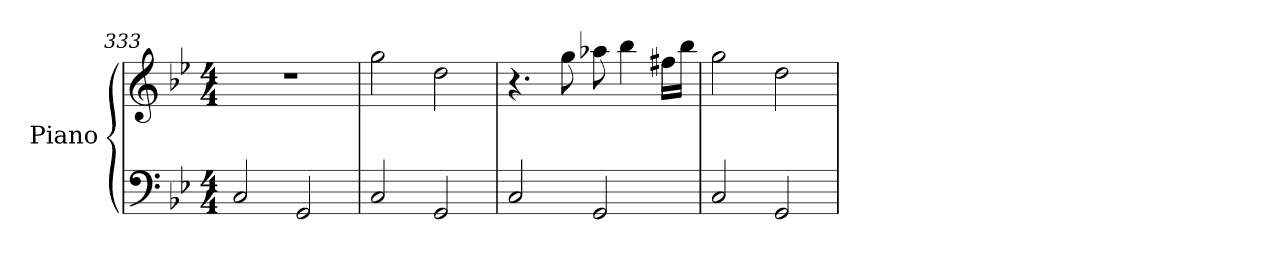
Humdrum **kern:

**kern	**kern
*part1	*part1
*staff2	*staff1
*I"Piano	*
*I'Pno.	*
*clefF4	*clefG2
*k[b-e-]	*k[b-e-]
*M4/4	*M4/4
=333	=333
2C/	1r
2GG/	.
=334	=334
2C/	2gg\
2GG/	2dd\
=335	=335
2C/	4.r
.	8gg\
2GG/	8aa-X\
.	4bb-\
.	16ff#X\LL
.	16bb-\JJ
=336	=336
2C/	2gg\
2GG/	2dd\
=	=
*-	*-
